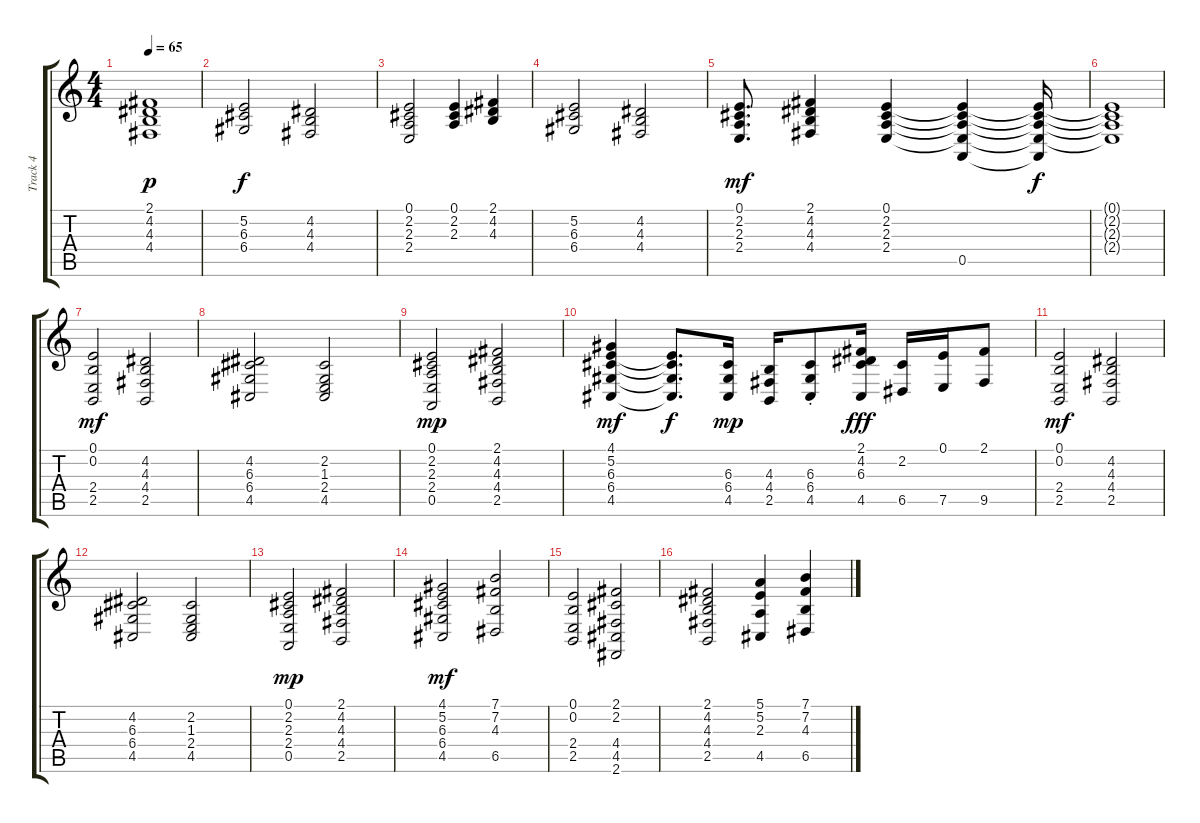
\track ("Track 4" "Track 4") {instrument pad2warm}
\staff {score tabs}
\tuning (E4 B3 G3 D3 A2 E2) {hide}
\ts (4 4)
\tempo 65
\clef g2
\ks c
(2.1 4.2 4.3 4.4).1{dy p} |
(5.2 6.3 6.4).2{dy f instrument pad8sweep} (4.2 4.3 4.4).2 |
(0.1 2.2 2.3 2.4).2 (0.1 2.2 2.3).4 (2.1 4.2 4.3).4 |
(5.2 6.3 6.4).2 (4.2 4.3 4.4).2 |
(0.1 2.2 2.3 2.4).8{d dy mf instrument pad2warm} (2.1 4.2 4.3 4.4).4 (0.1 2.2 2.3 2.4).4 (0.1{t} 2.2{t} 2.3{t} 2.4{t} 0.5).4 (0.1{t} 2.2{t} 2.3{t} 2.4{t} 0.5{t}).16{dy f} |
(0.1{t} 2.2{t} 2.3{t} 2.4{t}).1 |
(0.1 0.2 2.4 2.5).2{dy mf instrument drawbarorgan} (4.2 4.3 4.4 2.5).2 |
(4.2 6.3 6.4 4.5).2 (2.2 1.3 2.4 4.5).2 |
(0.1 2.2 2.3 2.4 0.5).2{dy mp} (2.1 4.2 4.3 4.4 2.5).2 |
(4.1 5.2 6.3 6.4 4.5).4{dy mf} (5.2{t} 6.3{t} 6.4{t} 4.5{t}).8{d dy f} (6.3 6.4 4.5).16{dy mp} (4.3 4.4 2.5).16 (6.3 6.4 4.5{st}).8 (2.1 4.2 6.3 4.5).16{dy fff instrument synthstrings1} (2.2 6.5).16 (0.1 7.5).16 (2.1 9.5).8 |
(0.1 0.2 2.4 2.5).2{dy mf instrument drawbarorgan} (4.2 4.3 4.4 2.5).2 |
(4.2 6.3 6.4 4.5).2 (2.2 1.3 2.4 4.5).2 |
(0.1 2.2 2.3 2.4 0.5).2{dy mp} (2.1 4.2 4.3 4.4 2.5).2 |
(4.1 5.2 6.3 6.4 4.5).2{dy mf} (7.1 7.2 4.3 6.5).2 |
(0.1 0.2 2.4 2.5).2 (2.1 2.2 4.4 4.5 2.6).2 |
(2.1 4.2 4.3 4.4 2.5).2 (5.1 5.2 2.3 4.5).4 (7.1 7.2 4.3 6.5).4
